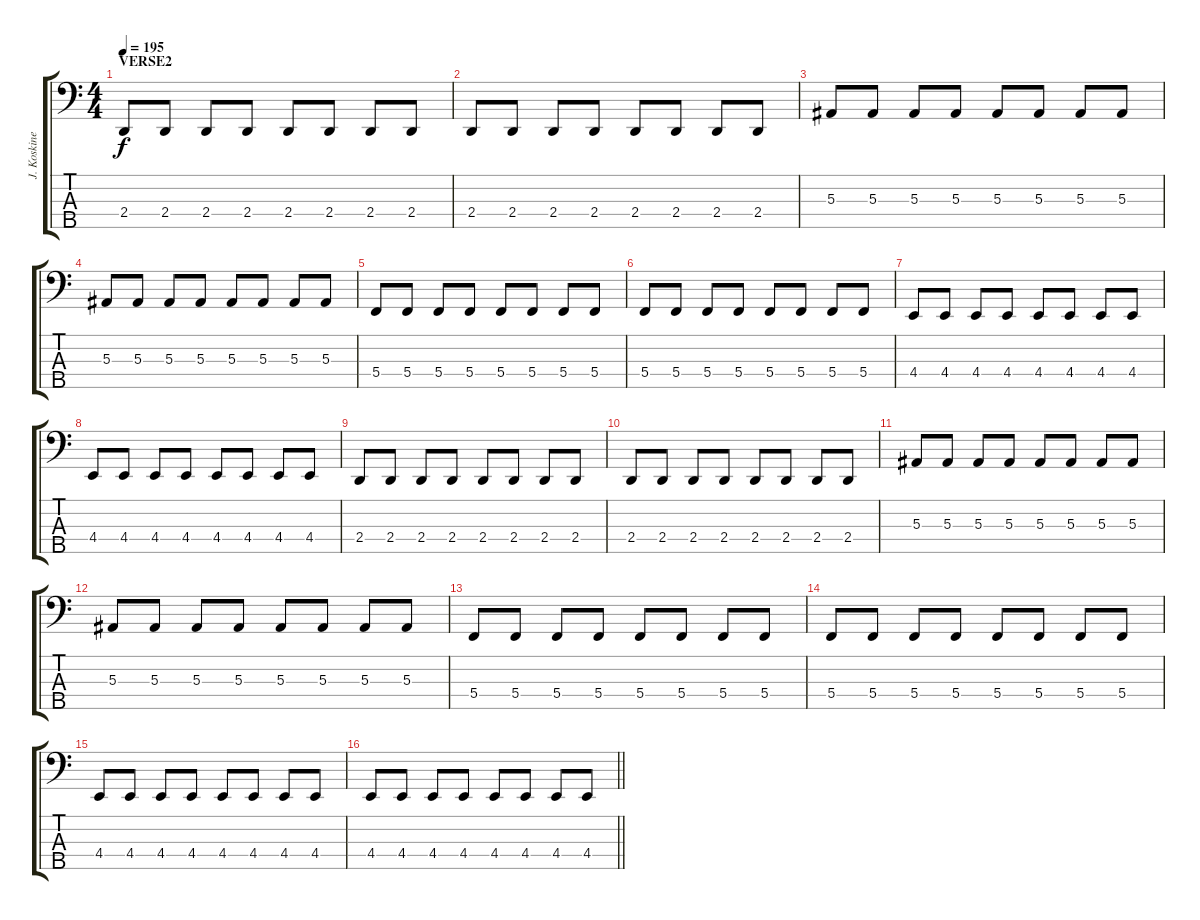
\track ("J. Koskinen" "J. Koskine") {instrument electricbassfinger}
\staff {score tabs}
\tuning (Eb2 Bb1 F1 C1 G0) {hide}
\ts (4 4)
\section ("" "VERSE2")
\tempo 195
\clef f4
\ks c
2.4.8{dy f} 2.4.8 2.4.8 2.4.8 2.4.8 2.4.8 2.4.8 2.4.8 |
2.4.8 2.4.8 2.4.8 2.4.8 2.4.8 2.4.8 2.4.8 2.4.8 |
5.3.8 5.3.8 5.3.8 5.3.8 5.3.8 5.3.8 5.3.8 5.3.8 |
5.3.8 5.3.8 5.3.8 5.3.8 5.3.8 5.3.8 5.3.8 5.3.8 |
5.4.8 5.4.8 5.4.8 5.4.8 5.4.8 5.4.8 5.4.8 5.4.8 |
5.4.8 5.4.8 5.4.8 5.4.8 5.4.8 5.4.8 5.4.8 5.4.8 |
4.4.8 4.4.8 4.4.8 4.4.8 4.4.8 4.4.8 4.4.8 4.4.8 |
4.4.8 4.4.8 4.4.8 4.4.8 4.4.8 4.4.8 4.4.8 4.4.8 |
2.4.8 2.4.8 2.4.8 2.4.8 2.4.8 2.4.8 2.4.8 2.4.8 |
2.4.8 2.4.8 2.4.8 2.4.8 2.4.8 2.4.8 2.4.8 2.4.8 |
5.3.8 5.3.8 5.3.8 5.3.8 5.3.8 5.3.8 5.3.8 5.3.8 |
5.3.8 5.3.8 5.3.8 5.3.8 5.3.8 5.3.8 5.3.8 5.3.8 |
5.4.8 5.4.8 5.4.8 5.4.8 5.4.8 5.4.8 5.4.8 5.4.8 |
5.4.8 5.4.8 5.4.8 5.4.8 5.4.8 5.4.8 5.4.8 5.4.8 |
4.4.8 4.4.8 4.4.8 4.4.8 4.4.8 4.4.8 4.4.8 4.4.8 |
\barLineRight lightlight
4.4.8 4.4.8 4.4.8 4.4.8 4.4.8 4.4.8 4.4.8 4.4.8
